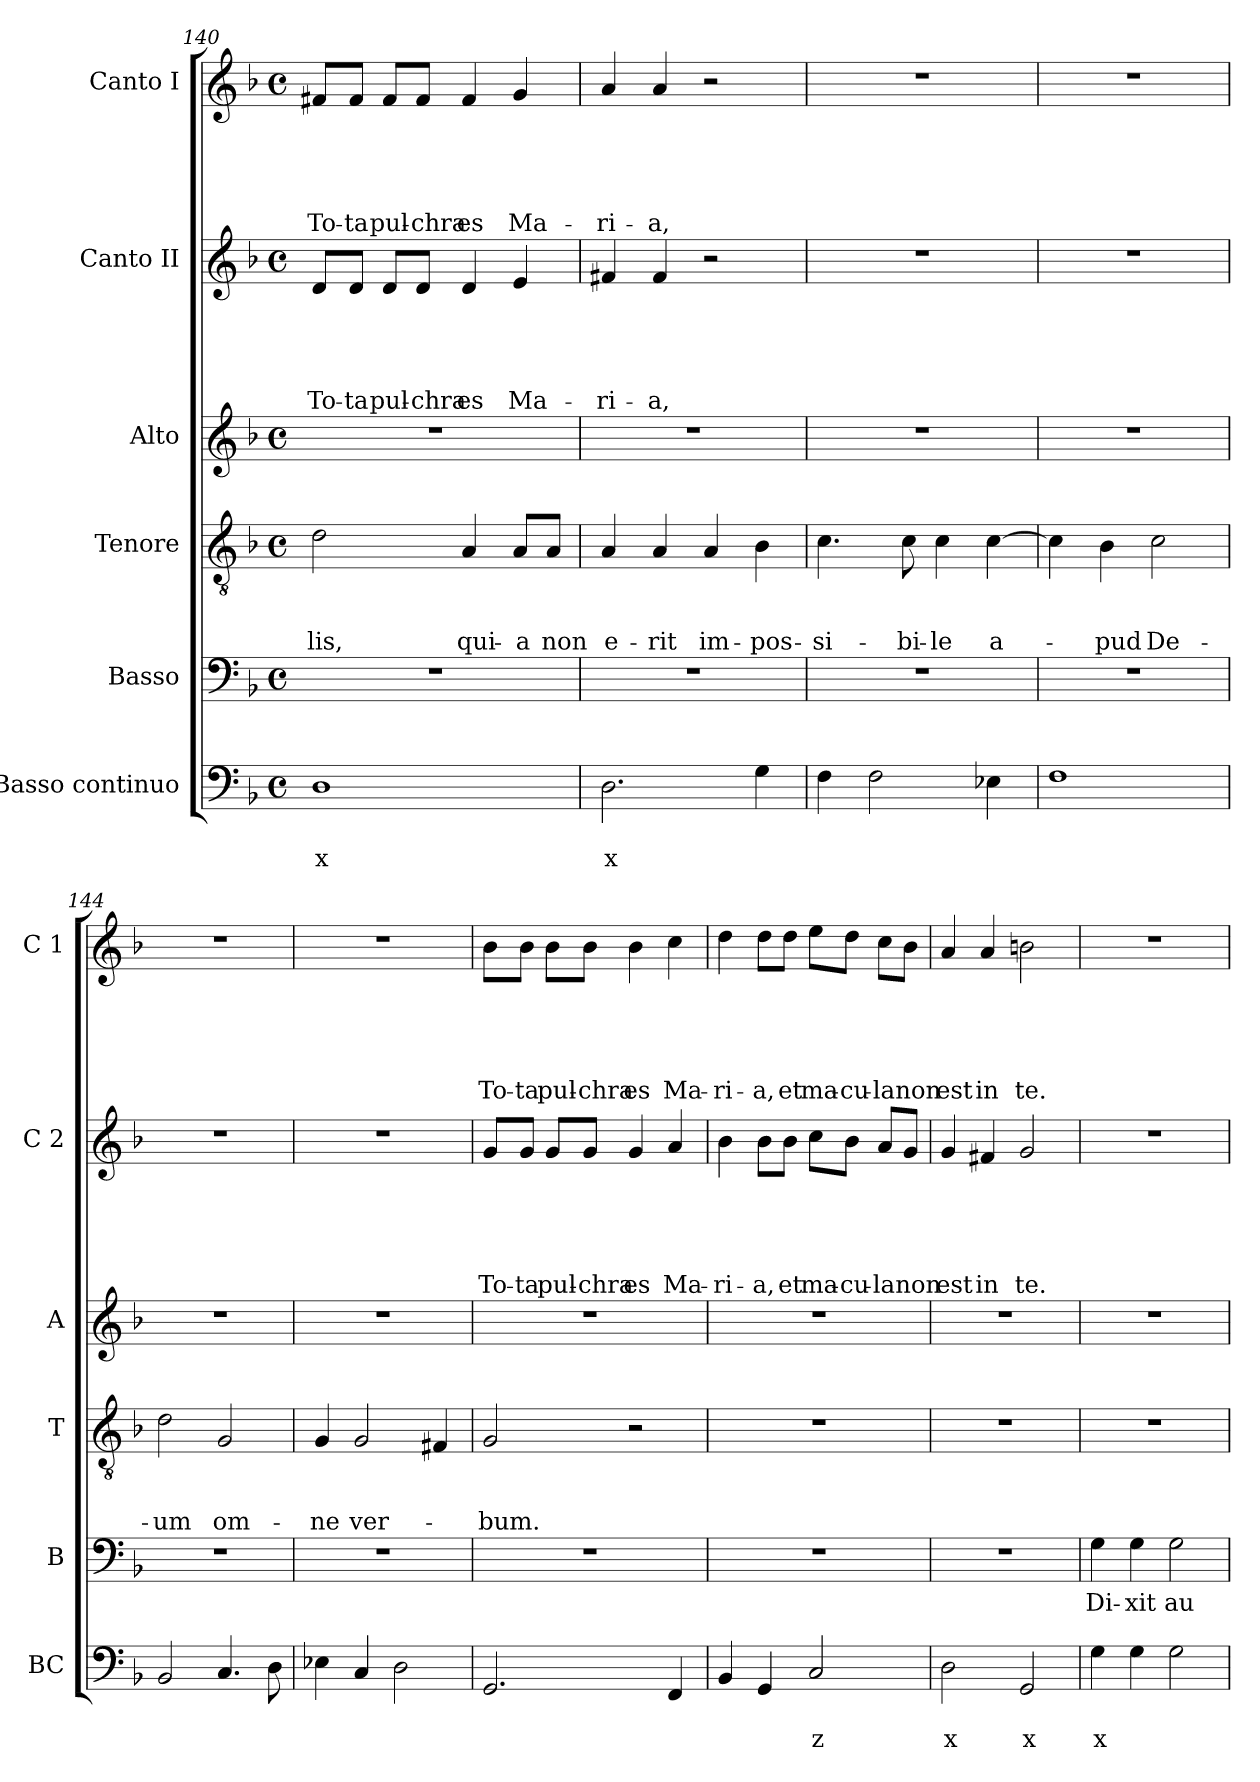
**kern	**text	**text	**kern	**text	**kern	**text	**text	**text	**kern	**kern	**text	**text	**text	**text	**text	**kern	**text	**text	**text	**text	**text
*part6	*part6	*part6	*part5	*part5	*part4	*part4	*part4	*part4	*part3	*part2	*part2	*part2	*part2	*part2	*part2	*part1	*part1	*part1	*part1	*part1	*part1
*staff6	*staff6	*staff6	*staff5	*staff5	*staff4	*staff4	*staff4	*staff4	*staff3	*staff2	*staff2	*staff2	*staff2	*staff2	*staff2	*staff1	*staff1	*staff1	*staff1	*staff1	*staff1
*I"Basso continuo	*	*	*I"Basso	*	*I"Tenore	*	*	*	*I"Alto	*I"Canto II	*	*	*	*	*	*I"Canto I	*	*	*	*	*
*I'BC	*	*	*I'B	*	*I'T	*	*	*	*I'A	*I'C 2	*	*	*	*	*	*I'C 1	*	*	*	*	*
*clefF4	*	*	*clefF4	*	*clefGv2	*	*	*	*clefG2	*clefG2	*	*	*	*	*	*clefG2	*	*	*	*	*
*k[b-]	*	*	*k[b-]	*	*k[b-]	*	*	*	*k[b-]	*k[b-]	*	*	*	*	*	*k[b-]	*	*	*	*	*
*F:	*	*	*F:	*	*F:	*	*	*	*F:	*F:	*	*	*	*	*	*F:	*	*	*	*	*
*M4/4	*	*	*M4/4	*	*M4/4	*	*	*	*M4/4	*M4/4	*	*	*	*	*	*M4/4	*	*	*	*	*
*met(c)	*	*	*met(c)	*	*met(c)	*	*	*	*met(c)	*met(c)	*	*	*	*	*	*met(c)	*	*	*	*	*
=140	=140	=140	=140	=140	=140	=140	=140	=140	=140	=140	=140	=140	=140	=140	=140	=140	=140	=140	=140	=140	=140
!	!	!LO:LY:b	!	!	!	!	!	!LO:LY:b	!	!	!	!	!	!	!LO:LY:b	!	!	!	!	!	!LO:LY:b
1D	.	x	1r	.	2d\	.	.	-lis,	1r	8d/L	.	.	.	.	To-	8f#X/L	.	.	.	.	To-
!	!	!	!	!	!	!	!	!	!	!	!	!	!	!	!LO:LY:b	!	!	!	!	!	!LO:LY:b
.	.	.	.	.	.	.	.	.	.	8d/J	.	.	.	.	-ta	8f#/J	.	.	.	.	-ta
!	!	!	!	!	!	!	!	!	!	!	!	!	!	!	!LO:LY:b	!	!	!	!	!	!LO:LY:b
.	.	.	.	.	.	.	.	.	.	8d/L	.	.	.	.	pul-	8f#/L	.	.	.	.	pul-
!	!	!	!	!	!	!	!	!	!	!	!	!	!	!	!LO:LY:b	!	!	!	!	!	!LO:LY:b
.	.	.	.	.	.	.	.	.	.	8d/J	.	.	.	.	-chra	8f#/J	.	.	.	.	-chra
!	!	!	!	!	!	!	!	!LO:LY:b	!	!	!	!	!	!	!LO:LY:b	!	!	!	!	!	!LO:LY:b
.	.	.	.	.	4A/	.	.	qui-	.	4d/	.	.	.	.	es	4f#/	.	.	.	.	es
!	!	!	!	!	!	!	!	!LO:LY:b	!	!	!	!	!	!	!LO:LY:b	!	!	!	!	!	!LO:LY:b
.	.	.	.	.	8A/L	.	.	-a	.	4e/	.	.	.	.	Ma-	4g/	.	.	.	.	Ma-
!	!	!	!	!	!	!	!	!LO:LY:b	!	!	!	!	!	!	!	!	!	!	!	!	!
.	.	.	.	.	8A/J	.	.	non	.	.	.	.	.	.	.	.	.	.	.	.	.
=141	=141	=141	=141	=141	=141	=141	=141	=141	=141	=141	=141	=141	=141	=141	=141	=141	=141	=141	=141	=141	=141
!	!	!LO:LY:b	!	!	!	!	!	!LO:LY:b	!	!	!	!	!	!	!LO:LY:b	!	!	!	!	!	!LO:LY:b
2.D\	.	x	1r	.	4A/	.	.	e-	1r	4f#X/	.	.	.	.	-ri-	4a/	.	.	.	.	-ri-
!	!	!	!	!	!	!	!	!LO:LY:b	!	!	!	!	!	!	!LO:LY:b	!	!	!	!	!	!LO:LY:b
.	.	.	.	.	4A/	.	.	-rit	.	4f#/	.	.	.	.	-a,	4a/	.	.	.	.	-a,
!	!	!	!	!	!	!	!	!LO:LY:b	!	!	!	!	!	!	!	!	!	!	!	!	!
.	.	.	.	.	4A/	.	.	im-	.	2r	.	.	.	.	.	2r	.	.	.	.	.
!	!	!	!	!	!	!	!	!LO:LY:b	!	!	!	!	!	!	!	!	!	!	!	!	!
4G\	.	.	.	.	4B-\	.	.	-pos-	.	.	.	.	.	.	.	.	.	.	.	.	.
=142	=142	=142	=142	=142	=142	=142	=142	=142	=142	=142	=142	=142	=142	=142	=142	=142	=142	=142	=142	=142	=142
!	!	!	!	!	!	!	!	!LO:LY:b	!	!	!	!	!	!	!	!	!	!	!	!	!
4F\	.	.	1r	.	4.c\	.	.	-si-	1r	1r	.	.	.	.	.	1r	.	.	.	.	.
2F\	.	.	.	.	.	.	.	.	.	.	.	.	.	.	.	.	.	.	.	.	.
!	!	!	!	!	!	!	!	!LO:LY:b	!	!	!	!	!	!	!	!	!	!	!	!	!
.	.	.	.	.	8c\	.	.	-bi-	.	.	.	.	.	.	.	.	.	.	.	.	.
!	!	!	!	!	!	!	!	!LO:LY:b	!	!	!	!	!	!	!	!	!	!	!	!	!
.	.	.	.	.	4c\	.	.	-le	.	.	.	.	.	.	.	.	.	.	.	.	.
!	!	!	!	!	!	!	!	!LO:LY:b	!	!	!	!	!	!	!	!	!	!	!	!	!
4E-X\	.	.	.	.	[4c\	.	.	a-	.	.	.	.	.	.	.	.	.	.	.	.	.
=143	=143	=143	=143	=143	=143	=143	=143	=143	=143	=143	=143	=143	=143	=143	=143	=143	=143	=143	=143	=143	=143
1F	.	.	1r	.	4c\]	.	.	.	1r	1r	.	.	.	.	.	1r	.	.	.	.	.
!	!	!	!	!	!	!	!	!LO:LY:b	!	!	!	!	!	!	!	!	!	!	!	!	!
.	.	.	.	.	4B-\	.	.	-pud	.	.	.	.	.	.	.	.	.	.	.	.	.
!	!	!	!	!	!	!	!	!LO:LY:b	!	!	!	!	!	!	!	!	!	!	!	!	!
.	.	.	.	.	2c\	.	.	De-	.	.	.	.	.	.	.	.	.	.	.	.	.
=144	=144	=144	=144	=144	=144	=144	=144	=144	=144	=144	=144	=144	=144	=144	=144	=144	=144	=144	=144	=144	=144
!	!	!	!	!	!	!	!	!LO:LY:b	!	!	!	!	!	!	!	!	!	!	!	!	!
2BB-/	.	.	1r	.	2d\	.	.	-um	1r	1r	.	.	.	.	.	1r	.	.	.	.	.
!	!	!	!	!	!	!	!	!LO:LY:b	!	!	!	!	!	!	!	!	!	!	!	!	!
4.C/	.	.	.	.	2G/	.	.	om-	.	.	.	.	.	.	.	.	.	.	.	.	.
8D\	.	.	.	.	.	.	.	.	.	.	.	.	.	.	.	.	.	.	.	.	.
!!LO:LB:g=z
=145	=145	=145	=145	=145	=145	=145	=145	=145	=145	=145	=145	=145	=145	=145	=145	=145	=145	=145	=145	=145	=145
!	!	!	!	!	!	!	!	!LO:LY:b	!	!	!	!	!	!	!	!	!	!	!	!	!
4E-X\	.	.	1r	.	4G/	.	.	-ne	1r	1r	.	.	.	.	.	1r	.	.	.	.	.
!	!	!	!	!	!	!	!	!LO:LY:b	!	!	!	!	!	!	!	!	!	!	!	!	!
4C/	.	.	.	.	2G/	.	.	ver-	.	.	.	.	.	.	.	.	.	.	.	.	.
2D\	.	.	.	.	.	.	.	.	.	.	.	.	.	.	.	.	.	.	.	.	.
.	.	.	.	.	4F#X/	.	.	.	.	.	.	.	.	.	.	.	.	.	.	.	.
=146	=146	=146	=146	=146	=146	=146	=146	=146	=146	=146	=146	=146	=146	=146	=146	=146	=146	=146	=146	=146	=146
!	!	!	!	!	!	!	!	!LO:LY:b	!	!	!	!	!	!	!LO:LY:b	!	!	!	!	!	!LO:LY:b
2.GG/	.	.	1r	.	2G/	.	.	-bum.	1r	8g/L	.	.	.	.	To-	8b-\L	.	.	.	.	To-
!	!	!	!	!	!	!	!	!	!	!	!	!	!	!	!LO:LY:b	!	!	!	!	!	!LO:LY:b
.	.	.	.	.	.	.	.	.	.	8g/J	.	.	.	.	-ta	8b-\J	.	.	.	.	-ta
!	!	!	!	!	!	!	!	!	!	!	!	!	!	!	!LO:LY:b	!	!	!	!	!	!LO:LY:b
.	.	.	.	.	.	.	.	.	.	8g/L	.	.	.	.	pul-	8b-\L	.	.	.	.	pul-
!	!	!	!	!	!	!	!	!	!	!	!	!	!	!	!LO:LY:b	!	!	!	!	!	!LO:LY:b
.	.	.	.	.	.	.	.	.	.	8g/J	.	.	.	.	-chra	8b-\J	.	.	.	.	-chra
!	!	!	!	!	!	!	!	!	!	!	!	!	!	!	!LO:LY:b	!	!	!	!	!	!LO:LY:b
.	.	.	.	.	2r	.	.	.	.	4g/	.	.	.	.	es	4b-\	.	.	.	.	es
!	!	!	!	!	!	!	!	!	!	!	!	!	!	!	!LO:LY:b	!	!	!	!	!	!LO:LY:b
4FF/	.	.	.	.	.	.	.	.	.	4a/	.	.	.	.	Ma-	4cc\	.	.	.	.	Ma-
=147	=147	=147	=147	=147	=147	=147	=147	=147	=147	=147	=147	=147	=147	=147	=147	=147	=147	=147	=147	=147	=147
!	!	!	!	!	!	!	!	!	!	!	!	!	!	!	!LO:LY:b	!	!	!	!	!	!LO:LY:b
4BB-/	.	.	1r	.	1r	.	.	.	1r	4b-\	.	.	.	.	-ri-	4dd\	.	.	.	.	-ri-
!	!	!	!	!	!	!	!	!	!	!	!	!	!	!	!LO:LY:b	!	!	!	!	!	!LO:LY:b
4GG/	.	.	.	.	.	.	.	.	.	8b-\L	.	.	.	.	-a,	8dd\L	.	.	.	.	-a,
!	!	!	!	!	!	!	!	!	!	!	!	!	!	!	!LO:LY:b	!	!	!	!	!	!LO:LY:b
.	.	.	.	.	.	.	.	.	.	8b-\J	.	.	.	.	et	8dd\J	.	.	.	.	et
!	!	!LO:LY:b	!	!	!	!	!	!	!	!	!	!	!	!	!LO:LY:b	!	!	!	!	!	!LO:LY:b
2C/	.	z	.	.	.	.	.	.	.	8cc\L	.	.	.	.	ma-	8ee\L	.	.	.	.	ma-
!	!	!	!	!	!	!	!	!	!	!	!	!	!	!	!LO:LY:b	!	!	!	!	!	!LO:LY:b
.	.	.	.	.	.	.	.	.	.	8b-\J	.	.	.	.	-cu-	8dd\J	.	.	.	.	-cu-
!	!	!	!	!	!	!	!	!	!	!	!	!	!	!	!LO:LY:b	!	!	!	!	!	!LO:LY:b
.	.	.	.	.	.	.	.	.	.	8a/L	.	.	.	.	-la	8cc\L	.	.	.	.	-la
!	!	!	!	!	!	!	!	!	!	!	!	!	!	!	!LO:LY:b	!	!	!	!	!	!LO:LY:b
.	.	.	.	.	.	.	.	.	.	8g/J	.	.	.	.	non	8b-\J	.	.	.	.	non
=148	=148	=148	=148	=148	=148	=148	=148	=148	=148	=148	=148	=148	=148	=148	=148	=148	=148	=148	=148	=148	=148
!	!	!LO:LY:b	!	!	!	!	!	!	!	!	!	!	!	!	!LO:LY:b	!	!	!	!	!	!LO:LY:b
2D\	.	x	1r	.	1r	.	.	.	1r	4g/	.	.	.	.	est	4a/	.	.	.	.	est
!	!	!	!	!	!	!	!	!	!	!	!	!	!	!	!LO:LY:b	!	!	!	!	!	!LO:LY:b
.	.	.	.	.	.	.	.	.	.	4f#X/	.	.	.	.	in	4a/	.	.	.	.	in
!	!	!LO:LY:b	!	!	!	!	!	!	!	!	!	!	!	!	!LO:LY:b	!	!	!	!	!	!LO:LY:b
2GG/	.	x	.	.	.	.	.	.	.	2g/	.	.	.	.	te.	2bn\	.	.	.	.	te.
=149	=149	=149	=149	=149	=149	=149	=149	=149	=149	=149	=149	=149	=149	=149	=149	=149	=149	=149	=149	=149	=149
!	!	!LO:LY:b	!	!LO:LY:b	!	!	!	!	!	!	!	!	!	!	!	!	!	!	!	!	!
4G\	.	x	4G\	Di-	1r	.	.	.	1r	1r	.	.	.	.	.	1r	.	.	.	.	.
!	!	!	!	!LO:LY:b	!	!	!	!	!	!	!	!	!	!	!	!	!	!	!	!	!
4G\	.	.	4G\	-xit	.	.	.	.	.	.	.	.	.	.	.	.	.	.	.	.	.
!	!	!	!	!LO:LY:b	!	!	!	!	!	!	!	!	!	!	!	!	!	!	!	!	!
2G\	.	.	2G\	au-	.	.	.	.	.	.	.	.	.	.	.	.	.	.	.	.	.
=	=	=	=	=	=	=	=	=	=	=	=	=	=	=	=	=	=	=	=	=	=
*-	*-	*-	*-	*-	*-	*-	*-	*-	*-	*-	*-	*-	*-	*-	*-	*-	*-	*-	*-	*-	*-
